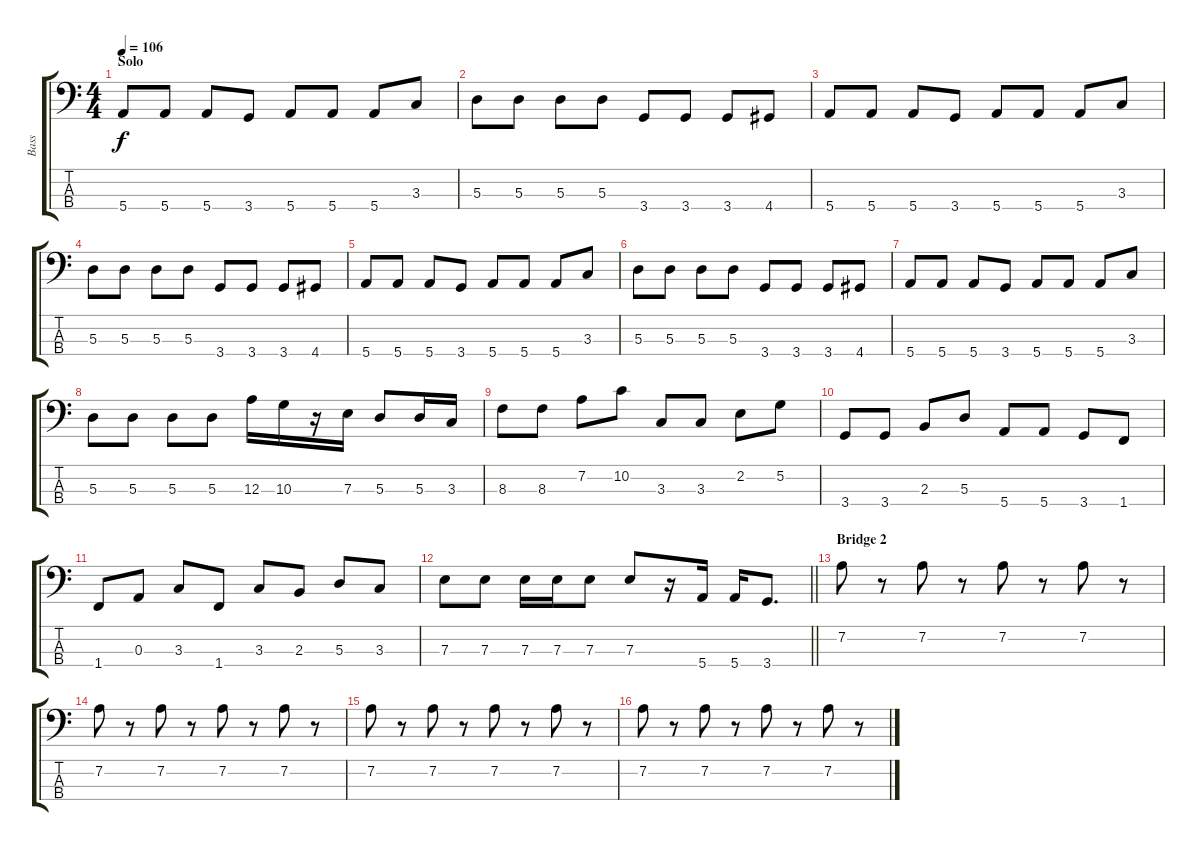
\track ("Bass" "Bass") {instrument electricbasspick}
\staff {score tabs}
\tuning (G2 D2 A1 E1) {hide}
\ts (4 4)
\section ("" "Solo")
\tempo 106
\clef f4
\ks c
5.4.8{dy f} 5.4.8 5.4.8 3.4.8 5.4.8 5.4.8 5.4.8 3.3.8 |
5.3.8 5.3.8 5.3.8 5.3.8 3.4.8 3.4.8 3.4.8 4.4.8 |
5.4.8 5.4.8 5.4.8 3.4.8 5.4.8 5.4.8 5.4.8 3.3.8 |
5.3.8 5.3.8 5.3.8 5.3.8 3.4.8 3.4.8 3.4.8 4.4.8 |
5.4.8 5.4.8 5.4.8 3.4.8 5.4.8 5.4.8 5.4.8 3.3.8 |
5.3.8 5.3.8 5.3.8 5.3.8 3.4.8 3.4.8 3.4.8 4.4.8 |
5.4.8 5.4.8 5.4.8 3.4.8 5.4.8 5.4.8 5.4.8 3.3.8 |
5.3.8 5.3.8 5.3.8 5.3.8 12.3.16 10.3.16 r.16 7.3.16 5.3.8 5.3.16 3.3.16 |
8.3.8 8.3.8 7.2.8 10.2.8 3.3.8 3.3.8 2.2.8 5.2.8 |
3.4.8 3.4.8 2.3.8 5.3.8 5.4.8 5.4.8 3.4.8 1.4.8 |
1.4.8 0.3.8 3.3.8 1.4.8 3.3.8 2.3.8 5.3.8 3.3.8 |
\barLineRight lightlight
7.3.8 7.3.8 7.3.16 7.3.16 7.3.8 7.3.8 r.16 5.4.16 5.4.16 3.4.8{d} |
\section ("" "Bridge 2")
7.2.8 r.8 7.2.8 r.8 7.2.8 r.8 7.2.8 r.8 |
7.2.8 r.8 7.2.8 r.8 7.2.8 r.8 7.2.8 r.8 |
7.2.8 r.8 7.2.8 r.8 7.2.8 r.8 7.2.8 r.8 |
7.2.8 r.8 7.2.8 r.8 7.2.8 r.8 7.2.8 r.8
